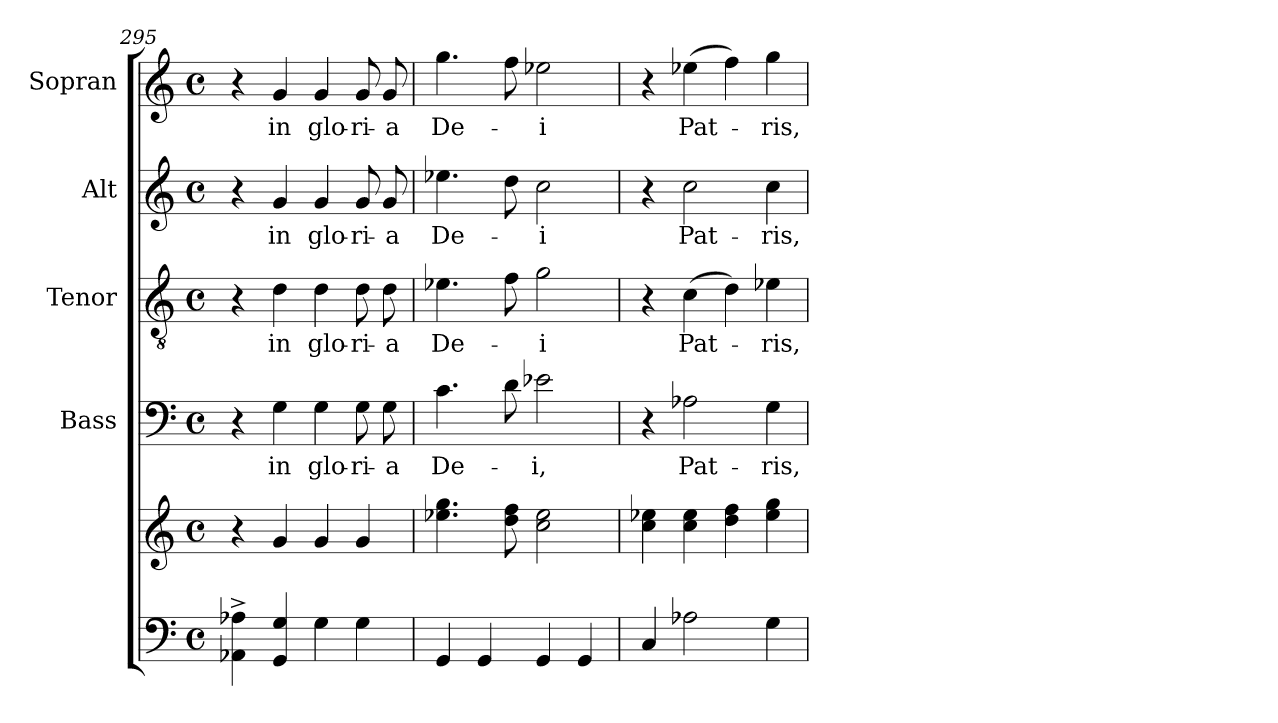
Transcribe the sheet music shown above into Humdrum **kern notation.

**kern	**kern	**kern	**text	**kern	**text	**kern	**text	**kern	**text
*part5	*part5	*part4	*part4	*part3	*part3	*part2	*part2	*part1	*part1
*staff6	*staff5	*staff4	*staff4	*staff3	*staff3	*staff2	*staff2	*staff1	*staff1
*	*	*I"Bass	*	*I"Tenor	*	*I"Alt	*	*I"Sopran	*
*	*	*I'B.	*	*I'T.	*	*I'A.	*	*I'S.	*
*clefF4	*clefG2	*clefF4	*	*clefGv2	*	*clefG2	*	*clefG2	*
*k[]	*k[]	*k[]	*	*k[]	*	*k[]	*	*k[]	*
*C:	*C:	*C:	*	*C:	*	*C:	*	*C:	*
*M4/4	*M4/4	*M4/4	*	*M4/4	*	*M4/4	*	*M4/4	*
*met(c)	*met(c)	*met(c)	*	*met(c)	*	*met(c)	*	*met(c)	*
=295	=295	=295	=295	=295	=295	=295	=295	=295	=295
4AA-X\^> 4A-X\^>	4r	4r	.	4r	.	4r	.	4r	.
!	!	!	!LO:LY:b	!	!LO:LY:b	!	!LO:LY:b	!	!LO:LY:b
4GG/ 4G/	4g/	4G\	in	4d\	in	4g/	in	4g/	in
!	!	!	!LO:LY:b	!	!LO:LY:b	!	!LO:LY:b	!	!LO:LY:b
4G\	4g/	4G\	glo-	4d\	glo-	4g/	glo-	4g/	glo-
!	!	!	!LO:LY:b	!	!LO:LY:b	!	!LO:LY:b	!	!LO:LY:b
4G\	4g/	8G\	-ri-	8d\	-ri-	8g/	-ri-	8g/	-ri-
!	!	!	!LO:LY:b	!	!LO:LY:b	!	!LO:LY:b	!	!LO:LY:b
.	.	8G\	-a	8d\	-a	8g/	-a	8g/	-a
=296	=296	=296	=296	=296	=296	=296	=296	=296	=296
!	!	!	!LO:LY:b	!	!LO:LY:b	!	!LO:LY:b	!	!LO:LY:b
4GG/	4.ee-X\ 4.gg\	4.c\	De-	4.e-X\	De-	4.ee-X\	De-	4.gg\	De-
4GG/	.	.	.	.	.	.	.	.	.
.	8dd\ 8ff\	8d\	.	8f\	.	8dd\	.	8ff\	.
!	!	!	!LO:LY:b	!	!LO:LY:b	!	!LO:LY:b	!	!LO:LY:b
4GG/	2cc\ 2ee-\	2e-X\	-i,	2g\	-i	2cc\	-i	2ee-X\	-i
4GG/	.	.	.	.	.	.	.	.	.
=297	=297	=297	=297	=297	=297	=297	=297	=297	=297
4C/	4cc\ 4ee-X\	4r	.	4r	.	4r	.	4r	.
!	!	!	!LO:LY:b	!	!LO:LY:b	!	!LO:LY:b	!	!LO:LY:b
2A-X\	4cc\ 4ee-\	2A-X\	Pat-	(>4c\	Pat-	2cc\	Pat-	(>4ee-X\	Pat-
.	4dd\ 4ff\	.	.	4d\)	.	.	.	4ff\)	.
!	!	!	!LO:LY:b	!	!LO:LY:b	!	!LO:LY:b	!	!LO:LY:b
4G\	4ee-\ 4gg\	4G\	-ris,	4e-X\	-ris,	4cc\	-ris,	4gg\	-ris,
=	=	=	=	=	=	=	=	=	=
*-	*-	*-	*-	*-	*-	*-	*-	*-	*-
